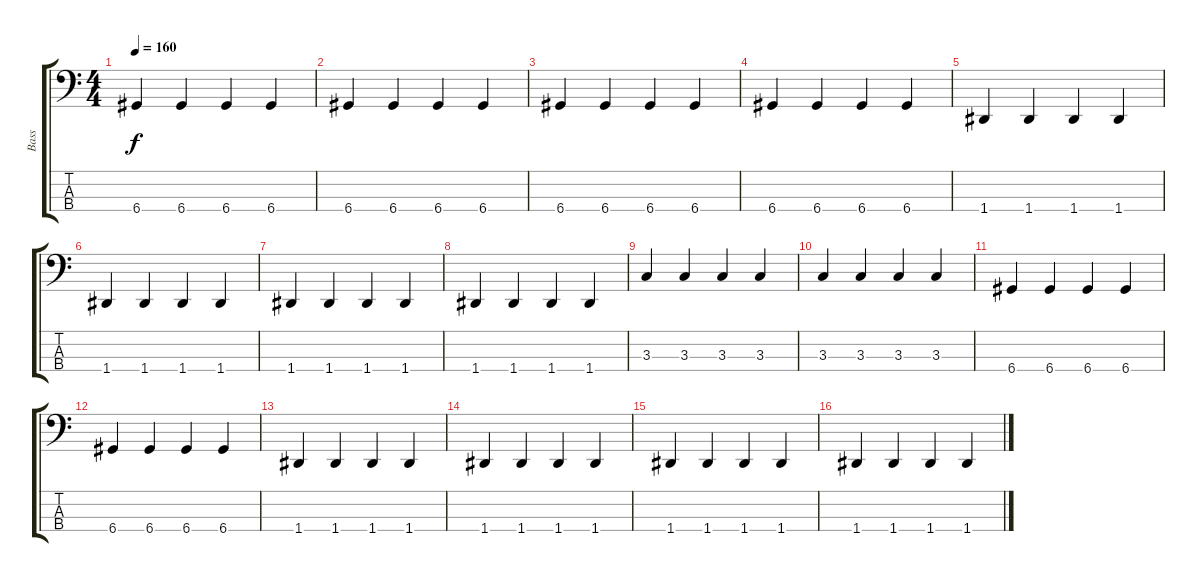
\track ("Bass" "Bass") {instrument electricbassfinger}
\staff {score tabs}
\tuning (G2 D2 A1 D1) {hide}
\ts (4 4)
\tempo 160
\clef f4
\ks c
6.4.4{dy f} 6.4.4 6.4.4 6.4.4 |
6.4.4 6.4.4 6.4.4 6.4.4 |
6.4.4 6.4.4 6.4.4 6.4.4 |
6.4.4 6.4.4 6.4.4 6.4.4 |
1.4.4 1.4.4 1.4.4 1.4.4 |
1.4.4 1.4.4 1.4.4 1.4.4 |
1.4.4 1.4.4 1.4.4 1.4.4 |
1.4.4 1.4.4 1.4.4 1.4.4 |
3.3.4 3.3.4 3.3.4 3.3.4 |
3.3.4 3.3.4 3.3.4 3.3.4 |
6.4.4 6.4.4 6.4.4 6.4.4 |
6.4.4 6.4.4 6.4.4 6.4.4 |
1.4.4 1.4.4 1.4.4 1.4.4 |
1.4.4 1.4.4 1.4.4 1.4.4 |
1.4.4 1.4.4 1.4.4 1.4.4 |
1.4.4 1.4.4 1.4.4 1.4.4
